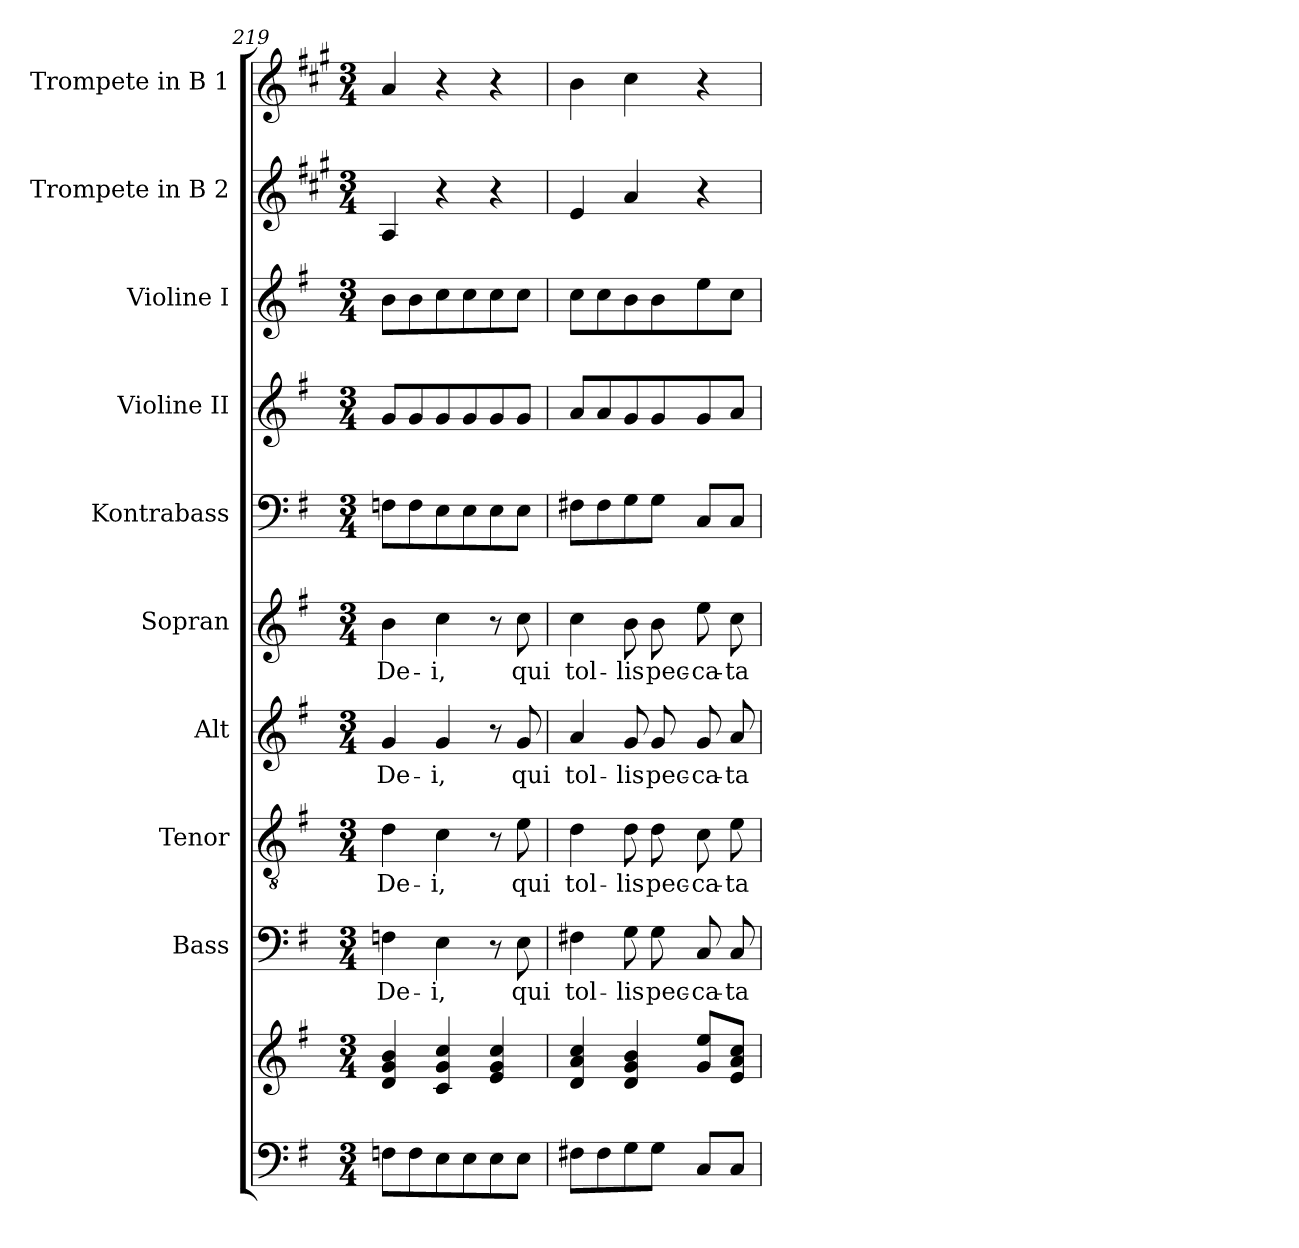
**kern	**kern	**kern	**text	**kern	**text	**kern	**text	**kern	**text	**kern	**kern	**kern	**kern	**kern
*part10	*part10	*part9	*part9	*part8	*part8	*part7	*part7	*part6	*part6	*part5	*part4	*part3	*part2	*part1
*staff11	*staff10	*staff9	*staff9	*staff8	*staff8	*staff7	*staff7	*staff6	*staff6	*staff5	*staff4	*staff3	*staff2	*staff1
*	*	*I"Bass	*	*I"Tenor	*	*I"Alt	*	*I"Sopran	*	*I"Kontrabass	*I"Violine II	*I"Violine I	*I"Trompete in B 2	*I"Trompete in B 1
*	*	*I'B.	*	*I'T.	*	*I'A.	*	*I'S.	*	*I'Kb.	*I'Vl. II	*I'Vl. I	*I'Tr. 2	*I'Tr. 1
*clefF4	*clefG2	*clefF4	*	*clefGv2	*	*clefG2	*	*clefG2	*	*clefF4	*clefG2	*clefG2	*clefG2	*clefG2
*	*	*	*	*	*	*	*	*	*	*ITrd7c12	*	*	*ITrd1c2	*ITrd1c2
*k[f#]	*k[f#]	*k[f#]	*	*k[f#]	*	*k[f#]	*	*k[f#]	*	*k[f#]	*k[f#]	*k[f#]	*k[f#]	*k[f#]
*G:	*G:	*G:	*	*G:	*	*G:	*	*G:	*	*G:	*G:	*G:	*G:	*G:
*M3/4	*M3/4	*M3/4	*	*M3/4	*	*M3/4	*	*M3/4	*	*M3/4	*M3/4	*M3/4	*M3/4	*M3/4
=219	=219	=219	=219	=219	=219	=219	=219	=219	=219	=219	=219	=219	=219	=219
!	!	!	!LO:LY:b	!	!LO:LY:b	!	!LO:LY:b	!	!LO:LY:b	!	!	!	!	!
8Fn\L	4d/ 4g/ 4b/	4Fn\	De-	4d\	De-	4g/	De-	4b\	De-	8FFn\L	8g/L	8b\L	4G/	4g/
8F\	.	.	.	.	.	.	.	.	.	8FF\	8g/	8b\	.	.
!	!	!	!LO:LY:b	!	!LO:LY:b	!	!LO:LY:b	!	!LO:LY:b	!	!	!	!	!
8E\	4c/ 4g/ 4cc/	4E\	-i,	4c\	-i,	4g/	-i,	4cc\	-i,	8EE\	8g/	8cc\	4r	4r
8E\	.	.	.	.	.	.	.	.	.	8EE\	8g/	8cc\	.	.
8E\	4e/ 4g/ 4cc/	8r	.	8r	.	8r	.	8r	.	8EE\	8g/	8cc\	4r	4r
!	!	!	!LO:LY:b	!	!LO:LY:b	!	!LO:LY:b	!	!LO:LY:b	!	!	!	!	!
8E\J	.	8E\	qui	8e\	qui	8g/	qui	8cc\	qui	8EE\J	8g/J	8cc\J	.	.
=220	=220	=220	=220	=220	=220	=220	=220	=220	=220	=220	=220	=220	=220	=220
!	!	!	!LO:LY:b	!	!LO:LY:b	!	!LO:LY:b	!	!LO:LY:b	!	!	!	!	!
8F#X\L	4d/ 4a/ 4cc/	4F#X\	tol-	4d\	tol-	4a/	tol-	4cc\	tol-	8FF#X\L	8a/L	8cc\L	4d/	4a\
8F#\	.	.	.	.	.	.	.	.	.	8FF#\	8a/	8cc\	.	.
!	!	!	!LO:LY:b	!	!LO:LY:b	!	!LO:LY:b	!	!LO:LY:b	!	!	!	!	!
8G\	4d/ 4g/ 4b/	8G\	-lis	8d\	-lis	8g/	-lis	8b\	-lis	8GG\	8g/	8b\	4g/	4b\
!	!	!	!LO:LY:b	!	!LO:LY:b	!	!LO:LY:b	!	!LO:LY:b	!	!	!	!	!
8G\J	.	8G\	pec-	8d\	pec-	8g/	pec-	8b\	pec-	8GG\J	8g/	8b\	.	.
!	!	!	!LO:LY:b	!	!LO:LY:b	!	!LO:LY:b	!	!LO:LY:b	!	!	!	!	!
8C/L	8g/ 8ee/L	8C/	-ca-	8c\	-ca-	8g/	-ca-	8ee\	-ca-	8CC/L	8g/	8ee\	4r	4r
!	!	!	!LO:LY:b	!	!LO:LY:b	!	!LO:LY:b	!	!LO:LY:b	!	!	!	!	!
8C/J	8e/ 8a/ 8cc/J	8C/	-ta	8e\	-ta	8a/	-ta	8cc\	-ta	8CC/J	8a/J	8cc\J	.	.
=	=	=	=	=	=	=	=	=	=	=	=	=	=	=
*-	*-	*-	*-	*-	*-	*-	*-	*-	*-	*-	*-	*-	*-	*-
